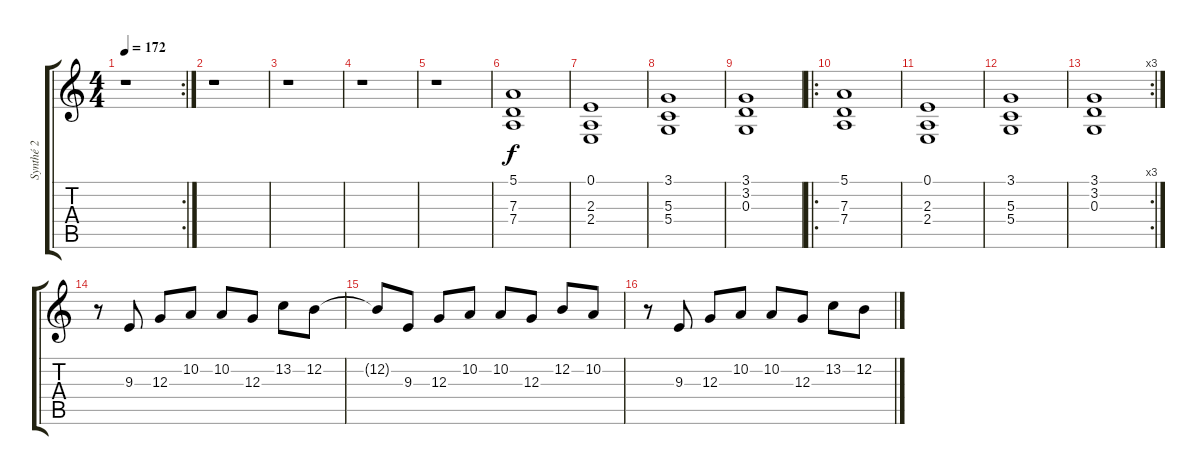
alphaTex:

\track ("Synthé 2" "Synthé 2") {instrument pad4choir}
\staff {score tabs}
\tuning (E4 B3 G3 D3 A2 E2) {hide}
\rc 2
\ts (4 4)
\tempo 172
\clef g2
\ks c
r.1{dy f} |
r.1 |
r.1 |
r.1 |
r.1 |
(5.1 7.3 7.4).1 |
(0.1 2.3 2.4).1 |
(3.1 5.3 5.4).1 |
(3.1 3.2 0.3).1 |
\ro
(5.1 7.3 7.4).1 |
(0.1 2.3 2.4).1 |
(3.1 5.3 5.4).1 |
\rc 3
(3.1 3.2 0.3).1 |
r.8 9.3.8 12.3.8 10.2.8 10.2.8 12.3.8 13.2.8 12.2.8 |
12.2{t}.8 9.3.8 12.3.8 10.2.8 10.2.8 12.3.8 12.2.8 10.2.8 |
r.8 9.3.8 12.3.8 10.2.8 10.2.8 12.3.8 13.2.8 12.2.8
